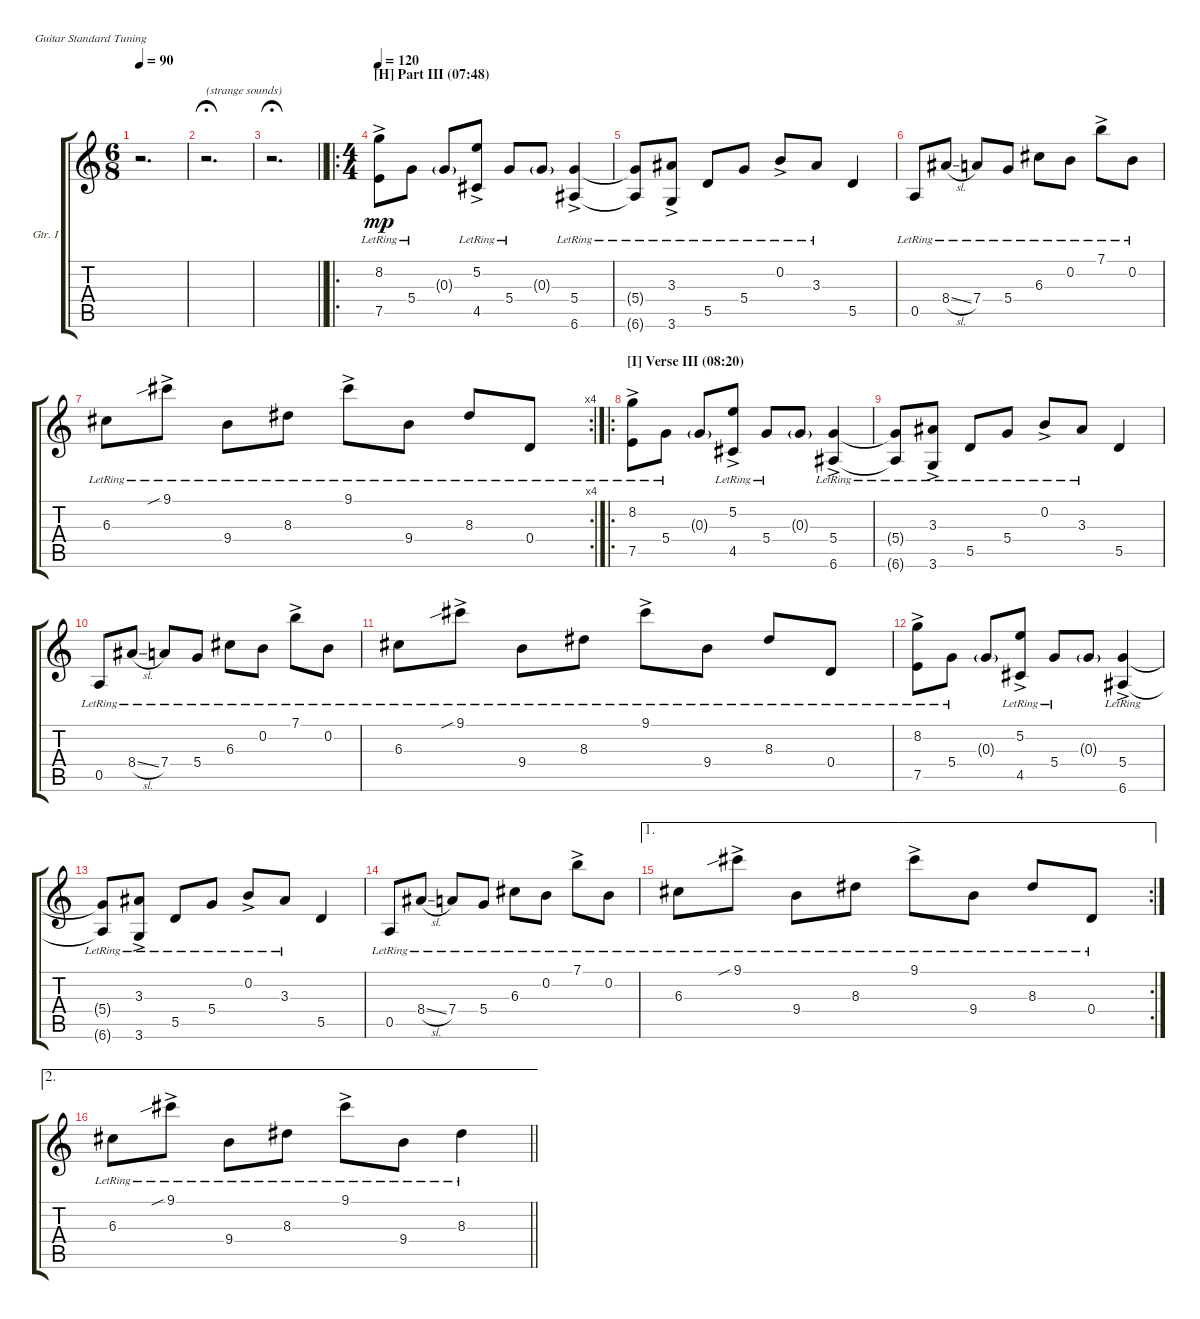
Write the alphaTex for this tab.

\defaultSystemsLayout 4
\bracketExtendMode groupsimilarinstruments
\firstSystemTrackNameOrientation horizontal
\otherSystemsTrackNameOrientation horizontal
\track ("Nylon Guitar" "Gtr. I") {multiBarRest instrument acousticguitarsteel}
\staff {score tabs}
\tuning (E4 B3 G3 D3 A2 E2)
\ts (6 8)
\tempo 90
\clef g2
\ks c
r.2{d dy mf} |
r.2{d txt "(strange sounds)" fermata (medium 1)} |
\barLineRight lightlight
r.2{d fermata (medium 1)} |
\ro
\ts (4 4)
\section ("H" "Part III (07:48)")
\tempo 120
(8.2{ac lr} 7.5{ac lr}).8{dy mp} 5.4{lr}.8 0.3{g}.8 (5.2{ac lr} 4.5{ac lr}).8 5.4{lr}.8 0.3{g}.8 (5.4{ac lr} 6.6{ac lr}).4 |
(5.4{lr t} 6.6{lr t}).8 (3.3{ac lr} 3.6{ac lr}).8 5.5{lr}.8 5.4{lr}.8 0.2{ac lr}.8 3.3{lr}.8 5.5.4 |
0.5{lr}.8 8.4{sl lr}.8 7.4{lr}.8 5.4{lr}.8 6.3{lr}.8 0.2{lr}.8 7.1{ac lr}.8 0.2{lr}.8 |
\rc 4
6.3{lr}.8 9.1{sib ac lr}.8 9.4{lr}.8 8.3{lr}.8 9.1{ac lr}.8 9.4{lr}.8 8.3{lr}.8 0.4{lr}.8 |
\ro
\section ("I" "Verse III (08:20)")
(8.2{ac lr} 7.5{ac lr}).8 5.4{lr}.8 0.3{g}.8 (5.2{ac lr} 4.5{ac lr}).8 5.4{lr}.8 0.3{g}.8 (5.4{ac lr} 6.6{ac lr}).4 |
(5.4{lr t} 6.6{lr t}).8 (3.3{ac lr} 3.6{ac lr}).8 5.5{lr}.8 5.4{lr}.8 0.2{ac lr}.8 3.3{lr}.8 5.5.4 |
0.5{lr}.8 8.4{sl lr}.8 7.4{lr}.8 5.4{lr}.8 6.3{lr}.8 0.2{lr}.8 7.1{ac lr}.8 0.2{lr}.8 |
6.3{lr}.8 9.1{sib ac lr}.8 9.4{lr}.8 8.3{lr}.8 9.1{ac lr}.8 9.4{lr}.8 8.3{lr}.8 0.4{lr}.8 |
(8.2{ac lr} 7.5{ac lr}).8 5.4{lr}.8 0.3{g}.8 (5.2{ac lr} 4.5{ac lr}).8 5.4{lr}.8 0.3{g}.8 (5.4{ac lr} 6.6{ac lr}).4 |
(5.4{lr t} 6.6{lr t}).8 (3.3{ac lr} 3.6{ac lr}).8 5.5{lr}.8 5.4{lr}.8 0.2{ac lr}.8 3.3{lr}.8 5.5.4 |
0.5{lr}.8 8.4{sl lr}.8 7.4{lr}.8 5.4{lr}.8 6.3{lr}.8 0.2{lr}.8 7.1{ac lr}.8 0.2{lr}.8 |
\ae 1
\rc 2
6.3{lr}.8 9.1{sib ac lr}.8 9.4{lr}.8 8.3{lr}.8 9.1{ac lr}.8 9.4{lr}.8 8.3{lr}.8 0.4{lr}.8 |
\ae 2
\barLineRight lightlight
6.3{lr}.8 9.1{sib ac lr}.8 9.4{lr}.8 8.3{lr}.8 9.1{ac lr}.8 9.4{lr}.8 8.3{lr}.4
